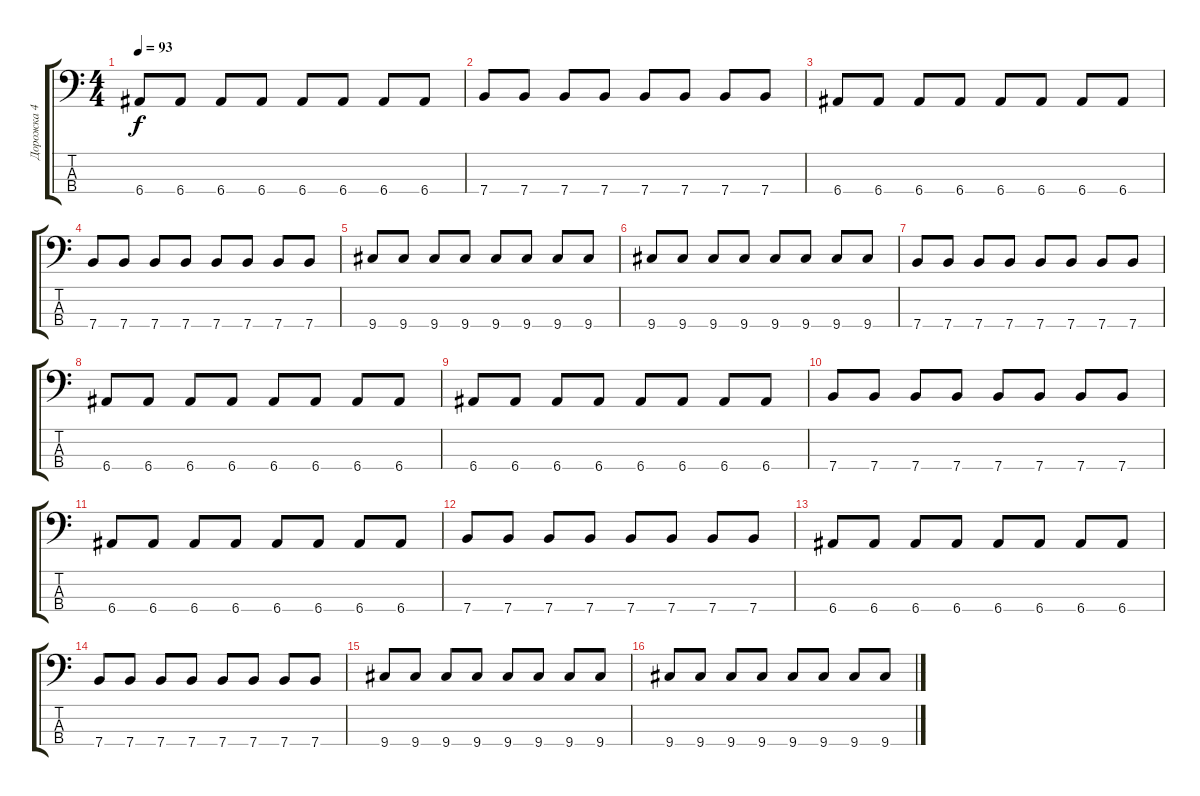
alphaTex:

\track ("Дорожка 4" "Дорожка 4") {instrument slapbass1}
\staff {score tabs}
\tuning (G2 D2 A1 E1) {hide}
\ts (4 4)
\tempo 93
\clef f4
\ks c
6.4.8{dy f} 6.4.8 6.4.8 6.4.8 6.4.8 6.4.8 6.4.8 6.4.8 |
7.4.8 7.4.8 7.4.8 7.4.8 7.4.8 7.4.8 7.4.8 7.4.8 |
6.4.8 6.4.8 6.4.8 6.4.8 6.4.8 6.4.8 6.4.8 6.4.8 |
7.4.8 7.4.8 7.4.8 7.4.8 7.4.8 7.4.8 7.4.8 7.4.8 |
9.4.8 9.4.8 9.4.8 9.4.8 9.4.8 9.4.8 9.4.8 9.4.8 |
9.4.8 9.4.8 9.4.8 9.4.8 9.4.8 9.4.8 9.4.8 9.4.8 |
7.4.8 7.4.8 7.4.8 7.4.8 7.4.8 7.4.8 7.4.8 7.4.8 |
6.4.8 6.4.8 6.4.8 6.4.8 6.4.8 6.4.8 6.4.8 6.4.8 |
6.4.8 6.4.8 6.4.8 6.4.8 6.4.8 6.4.8 6.4.8 6.4.8 |
7.4.8 7.4.8 7.4.8 7.4.8 7.4.8 7.4.8 7.4.8 7.4.8 |
6.4.8 6.4.8 6.4.8 6.4.8 6.4.8 6.4.8 6.4.8 6.4.8 |
7.4.8 7.4.8 7.4.8 7.4.8 7.4.8 7.4.8 7.4.8 7.4.8 |
6.4.8 6.4.8 6.4.8 6.4.8 6.4.8 6.4.8 6.4.8 6.4.8 |
7.4.8 7.4.8 7.4.8 7.4.8 7.4.8 7.4.8 7.4.8 7.4.8 |
9.4.8 9.4.8 9.4.8 9.4.8 9.4.8 9.4.8 9.4.8 9.4.8 |
9.4.8 9.4.8 9.4.8 9.4.8 9.4.8 9.4.8 9.4.8 9.4.8
